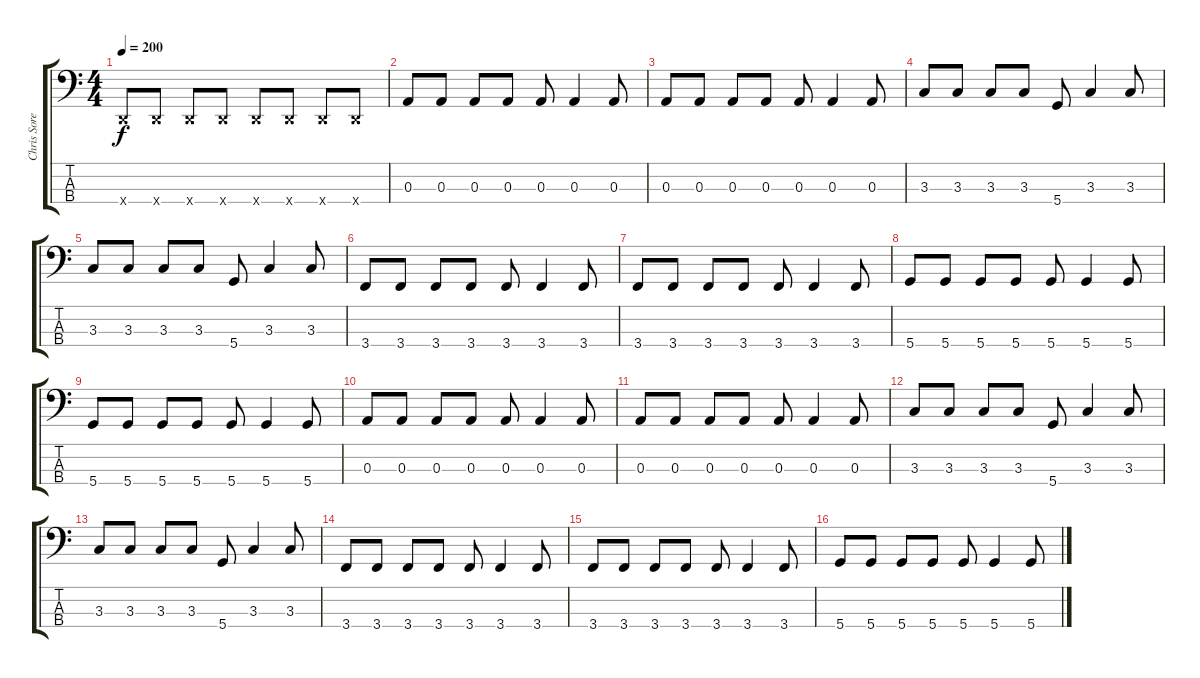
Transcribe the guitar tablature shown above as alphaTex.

\track ("Chris Sorenson" "Chris Sore") {instrument electricbasspick}
\staff {score tabs}
\tuning (G2 D2 A1 D1) {hide}
\ts (4 4)
\tempo 200
\clef f4
\ks c
0.4{x}.8{dy f instrument electricbasspick} 0.4{x}.8 0.4{x}.8 0.4{x}.8 0.4{x}.8 0.4{x}.8 0.4{x}.8 0.4{x}.8 |
0.3.8 0.3.8 0.3.8 0.3.8 0.3.8 0.3.4 0.3.8 |
0.3.8 0.3.8 0.3.8 0.3.8 0.3.8 0.3.4 0.3.8 |
3.3.8 3.3.8 3.3.8 3.3.8 5.4.8 3.3.4 3.3.8 |
3.3.8 3.3.8 3.3.8 3.3.8 5.4.8 3.3.4 3.3.8 |
3.4.8 3.4.8 3.4.8 3.4.8 3.4.8 3.4.4 3.4.8 |
3.4.8 3.4.8 3.4.8 3.4.8 3.4.8 3.4.4 3.4.8 |
5.4.8 5.4.8 5.4.8 5.4.8 5.4.8 5.4.4 5.4.8 |
5.4.8 5.4.8 5.4.8 5.4.8 5.4.8 5.4.4 5.4.8 |
0.3.8 0.3.8 0.3.8 0.3.8 0.3.8 0.3.4 0.3.8 |
0.3.8 0.3.8 0.3.8 0.3.8 0.3.8 0.3.4 0.3.8 |
3.3.8 3.3.8 3.3.8 3.3.8 5.4.8 3.3.4 3.3.8 |
3.3.8 3.3.8 3.3.8 3.3.8 5.4.8 3.3.4 3.3.8 |
3.4.8 3.4.8 3.4.8 3.4.8 3.4.8 3.4.4 3.4.8 |
3.4.8 3.4.8 3.4.8 3.4.8 3.4.8 3.4.4 3.4.8 |
5.4.8 5.4.8 5.4.8 5.4.8 5.4.8 5.4.4 5.4.8
